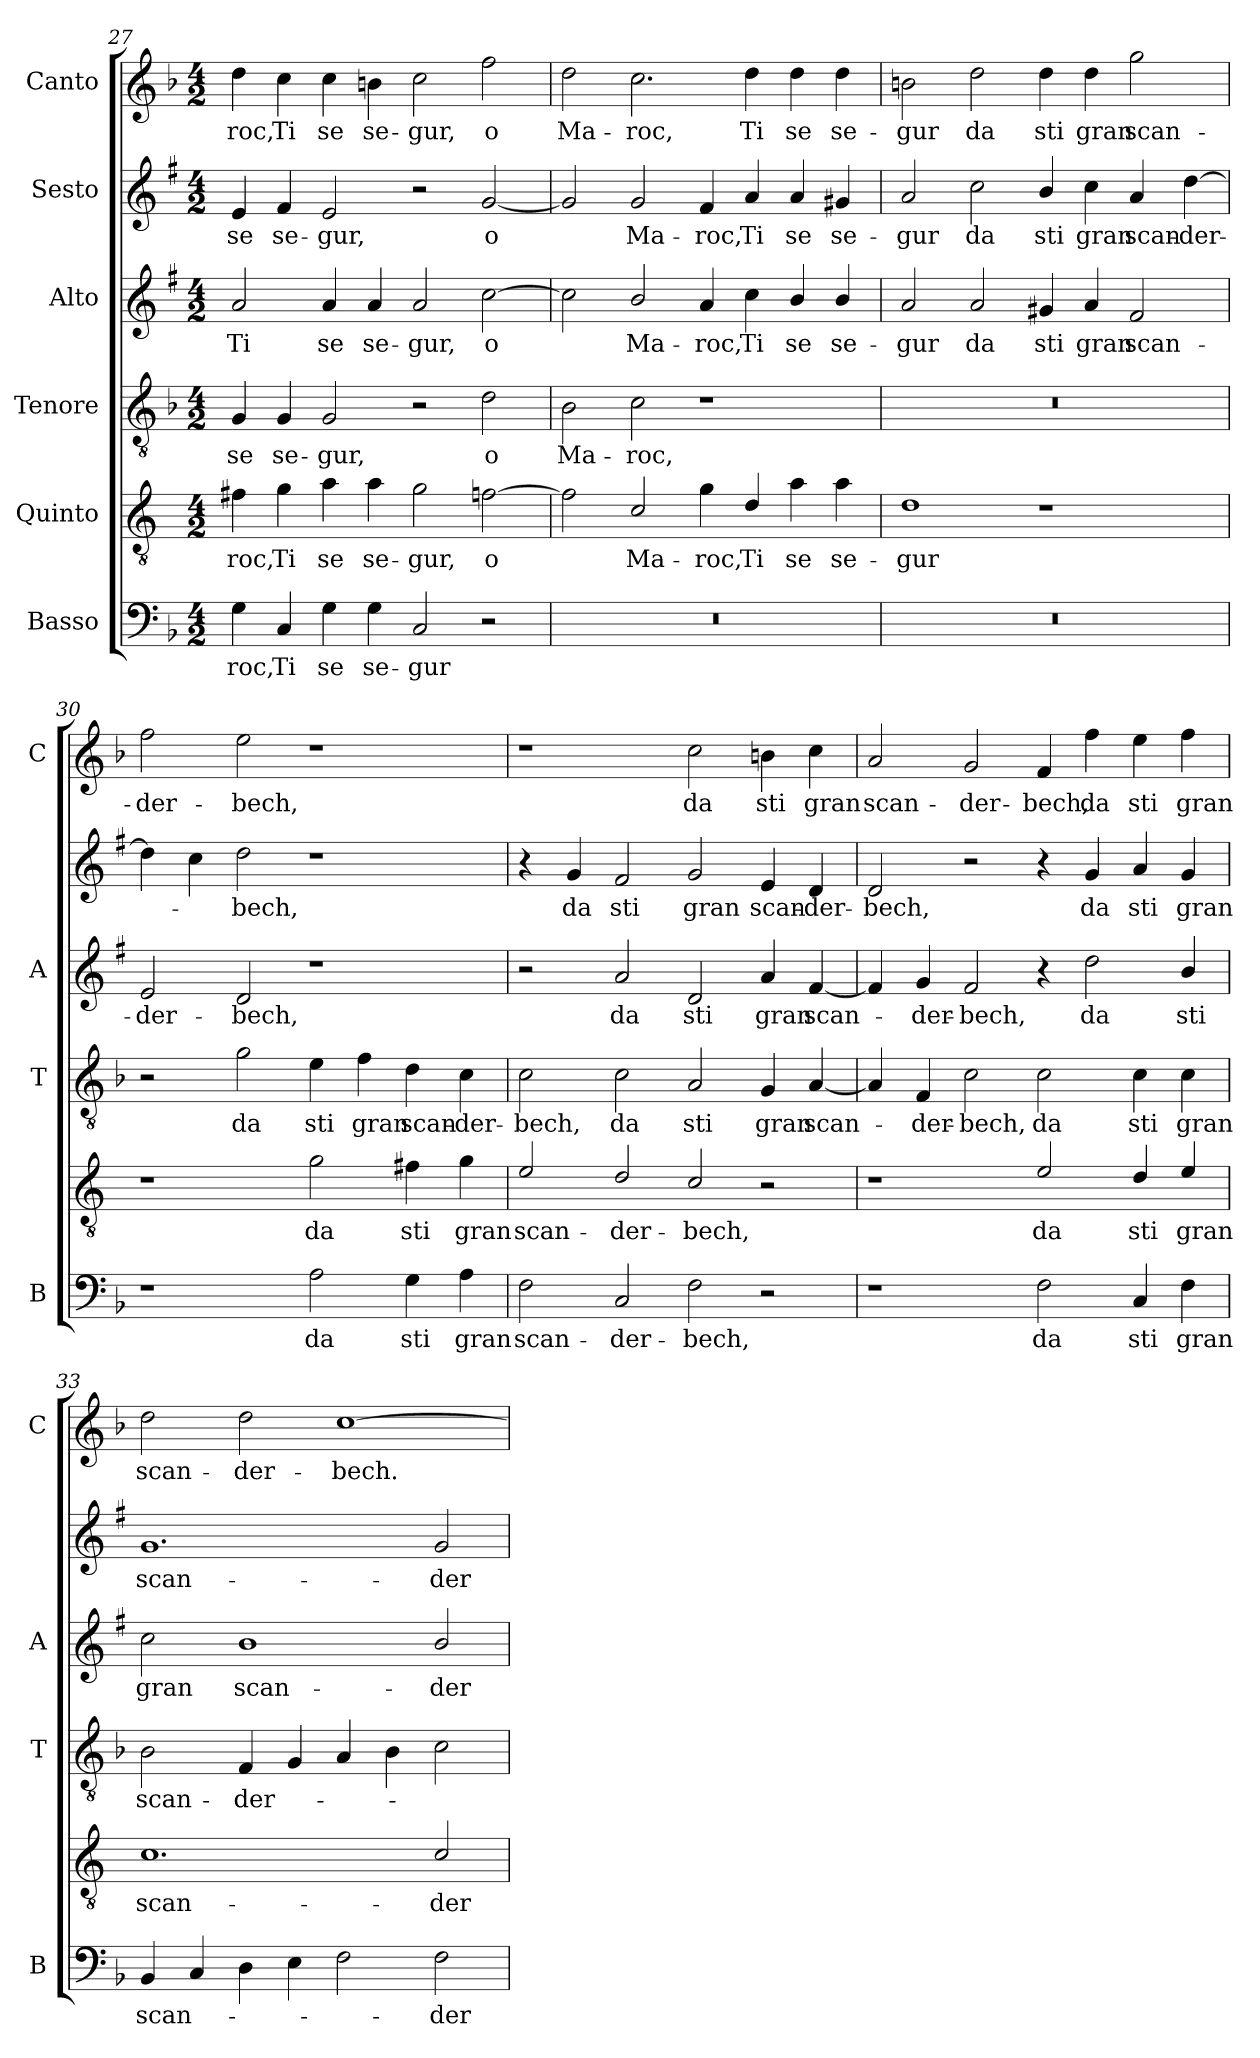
**kern	**text	**kern	**text	**kern	**text	**kern	**text	**kern	**text	**kern	**text
*part6	*part6	*part5	*part5	*part4	*part4	*part3	*part3	*part2	*part2	*part1	*part1
*staff6	*staff6	*staff5	*staff5	*staff4	*staff4	*staff3	*staff3	*staff2	*staff2	*staff1	*staff1
*I"Basso	*	*I"Quinto	*	*I"Tenore	*	*I"Alto	*	*I"Sesto	*	*I"Canto	*
*I'B	*	*	*	*I'T	*	*I'A	*	*	*	*I'C	*
*clefF4	*	*clefGv2	*	*clefGv2	*	*clefG2	*	*clefG2	*	*clefG2	*
*	*	*ITrd4c7	*	*	*	*ITrd1c2	*	*ITrd1c2	*	*	*
*k[b-]	*	*k[b-]	*	*k[b-]	*	*k[b-]	*	*k[b-]	*	*k[b-]	*
*F:	*	*F:	*	*F:	*	*F:	*	*F:	*	*F:	*
*M4/2	*	*M4/2	*	*M4/2	*	*M4/2	*	*M4/2	*	*M4/2	*
=27	=27	=27	=27	=27	=27	=27	=27	=27	=27	=27	=27
!	!LO:LY:b	!	!LO:LY:b	!	!LO:LY:b	!	!LO:LY:b	!	!LO:LY:b	!	!LO:LY:b
4G\	-roc,	4Bn\	-roc,	4G/	se	2g/	Ti	4d/	se	4dd\	-roc,
!	!LO:LY:b	!	!LO:LY:b	!	!LO:LY:b	!	!	!	!LO:LY:b	!	!LO:LY:b
4C/	Ti	4c\	Ti	4G/	se-	.	.	4e/	se-	4cc\	Ti
!	!LO:LY:b	!	!LO:LY:b	!	!LO:LY:b	!	!LO:LY:b	!	!LO:LY:b	!	!LO:LY:b
4G\	se	4d\	se	2G/	-gur,	4g/	se	2d/	-gur,	4cc\	se
!	!LO:LY:b	!	!LO:LY:b	!	!	!	!LO:LY:b	!	!	!	!LO:LY:b
4G\	se-	4d\	se-	.	.	4g/	se-	.	.	4bn\	se-
!	!LO:LY:b	!	!LO:LY:b	!	!	!	!LO:LY:b	!	!	!	!LO:LY:b
2C/	-gur	2c\	-gur,	2r	.	2g/	-gur,	2r	.	2cc\	-gur,
!	!	!	!LO:LY:b	!	!LO:LY:b	!	!LO:LY:b	!	!LO:LY:b	!	!LO:LY:b
2r	.	[2B-X\	o	2d\	o	[2b-\	o	[2f/	o	2ff\	o
=28	=28	=28	=28	=28	=28	=28	=28	=28	=28	=28	=28
!	!	!	!	!	!LO:LY:b	!	!	!	!	!	!LO:LY:b
0r	.	2B-\]	.	2B-\	Ma-	2b-\]	.	2f/]	.	2dd\	Ma-
!	!	!	!LO:LY:b	!	!LO:LY:b	!	!LO:LY:b	!	!LO:LY:b	!	!LO:LY:b
.	.	2F/	Ma-	2c\	-roc,	2a/	Ma-	2f/	Ma-	2.cc\	-roc,
!	!	!	!LO:LY:b	!	!	!	!LO:LY:b	!	!LO:LY:b	!	!
.	.	4c\	-roc,	1r	.	4g/	-roc,	4e/	-roc,	.	.
!	!	!	!LO:LY:b	!	!	!	!LO:LY:b	!	!LO:LY:b	!	!LO:LY:b
.	.	4G/	Ti	.	.	4b-\	Ti	4g/	Ti	4dd\	Ti
!	!	!	!LO:LY:b	!	!	!	!LO:LY:b	!	!LO:LY:b	!	!LO:LY:b
.	.	4d\	se	.	.	4a/	se	4g/	se	4dd\	se
!	!	!	!LO:LY:b	!	!	!	!LO:LY:b	!	!LO:LY:b	!	!LO:LY:b
.	.	4d\	se-	.	.	4a/	se-	4f#X/	se-	4dd\	se-
!!LO:LB:g=z
=29	=29	=29	=29	=29	=29	=29	=29	=29	=29	=29	=29
!	!	!	!LO:LY:b	!	!	!	!LO:LY:b	!	!LO:LY:b	!	!LO:LY:b
0r	.	1G	-gur	0r	.	2g/	-gur	2g/	-gur	2bn\	-gur
!	!	!	!	!	!	!	!LO:LY:b	!	!LO:LY:b	!	!LO:LY:b
.	.	.	.	.	.	2g/	da	2b-\	da	2dd\	da
!	!	!	!	!	!	!	!LO:LY:b	!	!LO:LY:b	!	!LO:LY:b
.	.	1r	.	.	.	4f#X/	sti	4a/	sti	4dd\	sti
!	!	!	!	!	!	!	!LO:LY:b	!	!LO:LY:b	!	!LO:LY:b
.	.	.	.	.	.	4g/	gran	4b-\	gran	4dd\	gran
!	!	!	!	!	!	!	!LO:LY:b	!	!LO:LY:b	!	!LO:LY:b
.	.	.	.	.	.	2e/	scan-	4g/	scan-	2gg\	scan-
!	!	!	!	!	!	!	!	!	!LO:LY:b	!	!
.	.	.	.	.	.	.	.	[4cc\	-der-	.	.
=30	=30	=30	=30	=30	=30	=30	=30	=30	=30	=30	=30
!	!	!	!	!	!	!	!LO:LY:b	!	!	!	!LO:LY:b
1r	.	1r	.	2r	.	2d/	-der-	4cc\]	.	2ff\	-der-
.	.	.	.	.	.	.	.	4b-\	.	.	.
!	!	!	!	!	!LO:LY:b	!	!LO:LY:b	!	!LO:LY:b	!	!LO:LY:b
.	.	.	.	2g\	da	2c/	-bech,	2cc\	-bech,	2ee\	-bech,
!	!LO:LY:b	!	!LO:LY:b	!	!LO:LY:b	!	!	!	!	!	!
2A\	da	2c\	da	4e\	sti	1r	.	1r	.	1r	.
!	!	!	!	!	!LO:LY:b	!	!	!	!	!	!
.	.	.	.	4f\	gran	.	.	.	.	.	.
!	!LO:LY:b	!	!LO:LY:b	!	!LO:LY:b	!	!	!	!	!	!
4G\	sti	4Bn\	sti	4d\	scan-	.	.	.	.	.	.
!	!LO:LY:b	!	!LO:LY:b	!	!LO:LY:b	!	!	!	!	!	!
4A\	gran	4c\	gran	4c\	-der-	.	.	.	.	.	.
=31	=31	=31	=31	=31	=31	=31	=31	=31	=31	=31	=31
!	!LO:LY:b	!	!LO:LY:b	!	!LO:LY:b	!	!	!	!	!	!
2F\	scan-	2A/	scan-	2c\	-bech,	2r	.	4r	.	1r	.
!	!	!	!	!	!	!	!	!	!LO:LY:b	!	!
.	.	.	.	.	.	.	.	4f/	da	.	.
!	!LO:LY:b	!	!LO:LY:b	!	!LO:LY:b	!	!LO:LY:b	!	!LO:LY:b	!	!
2C/	-der-	2G/	-der-	2c\	da	2g/	da	2e/	sti	.	.
!	!LO:LY:b	!	!LO:LY:b	!	!LO:LY:b	!	!LO:LY:b	!	!LO:LY:b	!	!LO:LY:b
2F\	-bech,	2F/	-bech,	2A/	sti	2c/	sti	2f/	gran	2cc\	da
!	!	!	!	!	!LO:LY:b	!	!LO:LY:b	!	!LO:LY:b	!	!LO:LY:b
2r	.	2r	.	4G/	gran	4g/	gran	4d/	scan-	4bn\	sti
!	!	!	!	!	!LO:LY:b	!	!LO:LY:b	!	!LO:LY:b	!	!LO:LY:b
.	.	.	.	[4A/	scan-	[4e/	scan-	4c/	-der-	4cc\	gran
=32	=32	=32	=32	=32	=32	=32	=32	=32	=32	=32	=32
!	!	!	!	!	!	!	!	!	!LO:LY:b	!	!LO:LY:b
1r	.	1r	.	4A/]	.	4e/]	.	2c/	-bech,	2a/	scan-
!	!	!	!	!	!LO:LY:b	!	!LO:LY:b	!	!	!	!
.	.	.	.	4F/	-der-	4f/	-der-	.	.	.	.
!	!	!	!	!	!LO:LY:b	!	!LO:LY:b	!	!	!	!LO:LY:b
.	.	.	.	2c\	-bech,	2e/	-bech,	2r	.	2g/	-der-
!	!LO:LY:b	!	!LO:LY:b	!	!LO:LY:b	!	!	!	!	!	!LO:LY:b
2F\	da	2A/	da	2c\	da	4r	.	4r	.	4f/	-bech,
!	!	!	!	!	!	!	!LO:LY:b	!	!LO:LY:b	!	!LO:LY:b
.	.	.	.	.	.	2cc\	da	4f/	da	4ff\	da
!	!LO:LY:b	!	!LO:LY:b	!	!LO:LY:b	!	!	!	!LO:LY:b	!	!LO:LY:b
4C/	sti	4G/	sti	4c\	sti	.	.	4g/	sti	4ee\	sti
!	!LO:LY:b	!	!LO:LY:b	!	!LO:LY:b	!	!LO:LY:b	!	!LO:LY:b	!	!LO:LY:b
4F\	gran	4A/	gran	4c\	gran	4a/	sti	4f/	gran	4ff\	gran
!!LO:PB:g=z
=33	=33	=33	=33	=33	=33	=33	=33	=33	=33	=33	=33
!	!LO:LY:b	!	!LO:LY:b	!	!LO:LY:b	!	!LO:LY:b	!	!LO:LY:b	!	!LO:LY:b
4BB-/	scan-	1.F	scan-	2B-\	scan-	2b-\	gran	1.f	scan-	2dd\	scan-
4C/	.	.	.	.	.	.	.	.	.	.	.
!	!	!	!	!	!LO:LY:b	!	!LO:LY:b	!	!	!	!LO:LY:b
4D\	.	.	.	4F/	-der-	1a	scan-	.	.	2dd\	-der-
4E\	.	.	.	4G/	.	.	.	.	.	.	.
!	!	!	!	!	!	!	!	!	!	!	!LO:LY:b
2F\	.	.	.	4A/	.	.	.	.	.	[1cc	-bech.
.	.	.	.	4B-\	.	.	.	.	.	.	.
!	!LO:LY:b	!	!LO:LY:b	!	!	!	!LO:LY:b	!	!LO:LY:b	!	!
2F\	-der-	2F/	-der-	2c\	.	2a/	-der-	2f/	-der-	.	.
=	=	=	=	=	=	=	=	=	=	=	=
*-	*-	*-	*-	*-	*-	*-	*-	*-	*-	*-	*-
